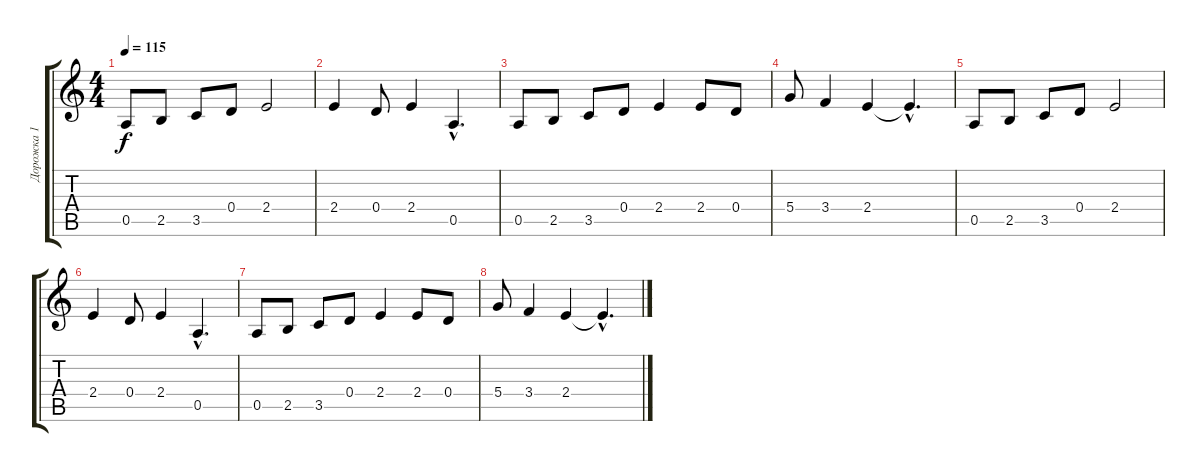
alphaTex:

\track ("Дорожка 1" "Дорожка 1") {instrument electricguitarmuted}
\staff {score tabs}
\tuning (E4 B3 G3 D3 A2 E2) {hide}
\ts (4 4)
\tempo 115
\clef g2
\ks c
0.5.8{dy f instrument overdrivenguitar} 2.5.8 3.5.8 0.4.8 2.4.2 |
2.4.4 0.4.8 2.4.4 0.5{hac}.4{d} |
0.5.8 2.5.8 3.5.8 0.4.8 2.4.4 2.4.8 0.4.8 |
5.4.8 3.4.4 2.4.4 2.4{hac t}.4{d} |
0.5.8 2.5.8 3.5.8 0.4.8 2.4.2 |
2.4.4 0.4.8 2.4.4 0.5{hac}.4{d} |
0.5.8 2.5.8 3.5.8 0.4.8 2.4.4 2.4.8 0.4.8 |
5.4.8 3.4.4 2.4.4 2.4{hac t}.4{d}
